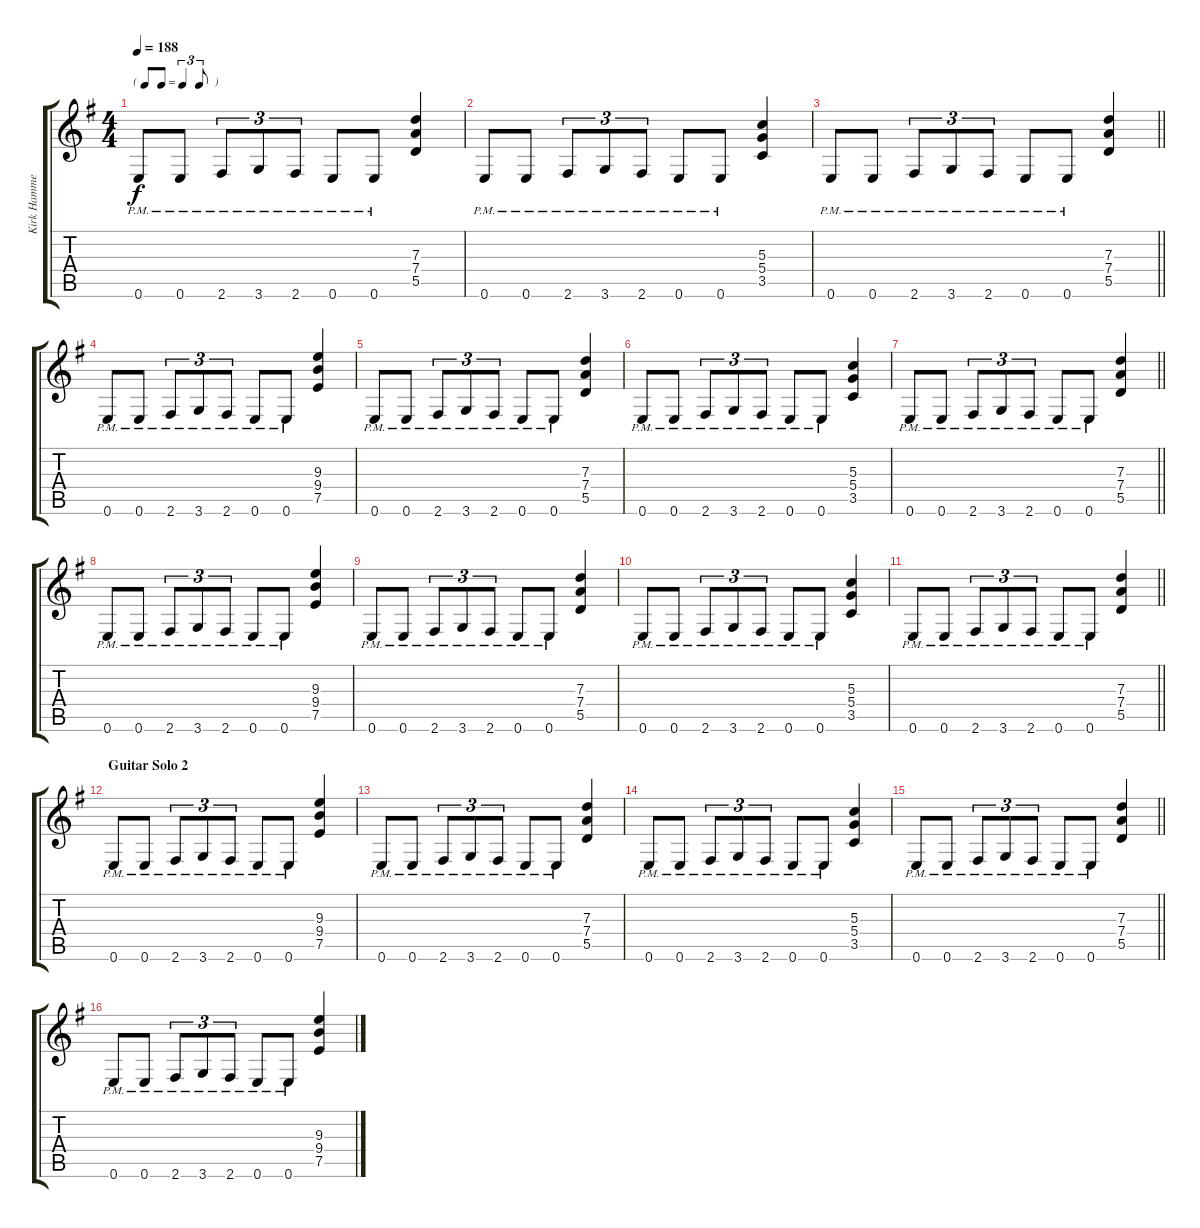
\track ("Kirk Hammett" "Kirk Hamme") {instrument distortionguitar}
\staff {score tabs}
\tuning (E4 B3 G3 D3 A2 E2) {hide}
\ts (4 4)
\tf triplet8th
\tempo 188
\clef g2
\ks g
0.6{pm}.8{dy f} 0.6{pm}.8 2.6{pm}.8{tu (3 2)} 3.6{pm}.8{tu (3 2)} 2.6{pm}.8{tu (3 2)} 0.6{pm}.8 0.6{pm}.8 (7.3 7.4 5.5).4 |
0.6{pm}.8 0.6{pm}.8 2.6{pm}.8{tu (3 2)} 3.6{pm}.8{tu (3 2)} 2.6{pm}.8{tu (3 2)} 0.6{pm}.8 0.6{pm}.8 (5.3 5.4 3.5).4 |
\barLineRight lightlight
0.6{pm}.8 0.6{pm}.8 2.6{pm}.8{tu (3 2)} 3.6{pm}.8{tu (3 2)} 2.6{pm}.8{tu (3 2)} 0.6{pm}.8 0.6{pm}.8 (7.3 7.4 5.5).4 |
0.6{pm}.8 0.6{pm}.8 2.6{pm}.8{tu (3 2)} 3.6{pm}.8{tu (3 2)} 2.6{pm}.8{tu (3 2)} 0.6{pm}.8 0.6{pm}.8 (9.3 9.4 7.5).4 |
0.6{pm}.8 0.6{pm}.8 2.6{pm}.8{tu (3 2)} 3.6{pm}.8{tu (3 2)} 2.6{pm}.8{tu (3 2)} 0.6{pm}.8 0.6{pm}.8 (7.3 7.4 5.5).4 |
0.6{pm}.8 0.6{pm}.8 2.6{pm}.8{tu (3 2)} 3.6{pm}.8{tu (3 2)} 2.6{pm}.8{tu (3 2)} 0.6{pm}.8 0.6{pm}.8 (5.3 5.4 3.5).4 |
\barLineRight lightlight
0.6{pm}.8 0.6{pm}.8 2.6{pm}.8{tu (3 2)} 3.6{pm}.8{tu (3 2)} 2.6{pm}.8{tu (3 2)} 0.6{pm}.8 0.6{pm}.8 (7.3 7.4 5.5).4 |
0.6{pm}.8 0.6{pm}.8 2.6{pm}.8{tu (3 2)} 3.6{pm}.8{tu (3 2)} 2.6{pm}.8{tu (3 2)} 0.6{pm}.8 0.6{pm}.8 (9.3 9.4 7.5).4 |
0.6{pm}.8 0.6{pm}.8 2.6{pm}.8{tu (3 2)} 3.6{pm}.8{tu (3 2)} 2.6{pm}.8{tu (3 2)} 0.6{pm}.8 0.6{pm}.8 (7.3 7.4 5.5).4 |
0.6{pm}.8 0.6{pm}.8 2.6{pm}.8{tu (3 2)} 3.6{pm}.8{tu (3 2)} 2.6{pm}.8{tu (3 2)} 0.6{pm}.8 0.6{pm}.8 (5.3 5.4 3.5).4 |
\barLineRight lightlight
0.6{pm}.8 0.6{pm}.8 2.6{pm}.8{tu (3 2)} 3.6{pm}.8{tu (3 2)} 2.6{pm}.8{tu (3 2)} 0.6{pm}.8 0.6{pm}.8 (7.3 7.4 5.5).4 |
\section ("" "Guitar Solo 2")
0.6{pm}.8{volume 9} 0.6{pm}.8 2.6{pm}.8{tu (3 2)} 3.6{pm}.8{tu (3 2)} 2.6{pm}.8{tu (3 2)} 0.6{pm}.8 0.6{pm}.8 (9.3 9.4 7.5).4 |
0.6{pm}.8 0.6{pm}.8 2.6{pm}.8{tu (3 2)} 3.6{pm}.8{tu (3 2)} 2.6{pm}.8{tu (3 2)} 0.6{pm}.8 0.6{pm}.8 (7.3 7.4 5.5).4 |
0.6{pm}.8 0.6{pm}.8 2.6{pm}.8{tu (3 2)} 3.6{pm}.8{tu (3 2)} 2.6{pm}.8{tu (3 2)} 0.6{pm}.8 0.6{pm}.8 (5.3 5.4 3.5).4 |
\barLineRight lightlight
0.6{pm}.8 0.6{pm}.8 2.6{pm}.8{tu (3 2)} 3.6{pm}.8{tu (3 2)} 2.6{pm}.8{tu (3 2)} 0.6{pm}.8 0.6{pm}.8 (7.3 7.4 5.5).4 |
0.6{pm}.8 0.6{pm}.8 2.6{pm}.8{tu (3 2)} 3.6{pm}.8{tu (3 2)} 2.6{pm}.8{tu (3 2)} 0.6{pm}.8 0.6{pm}.8 (9.3 9.4 7.5).4
